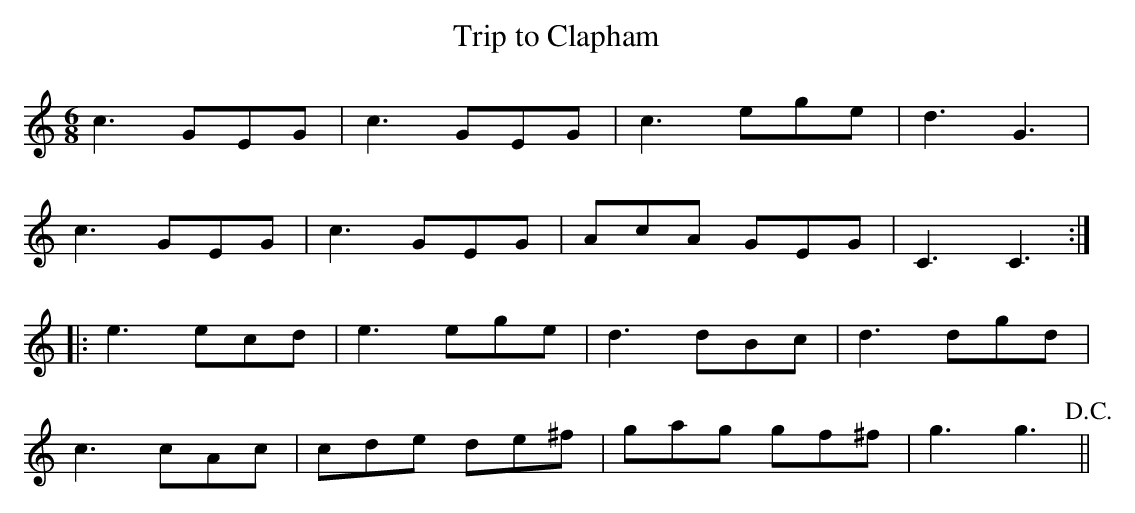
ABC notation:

X:1
T:Trip to Clapham
M:6/8
L:1/8
K:C
c3 GEG|c3 GEG|c3 ege|d3 G3|
c3 GEG|c3 GEG|AcA GEG|C3 C3:|
|:e3 ecd|e3 ege|d3 dBc|d3 dgd|
c3 cAc |cde de^f|gag gf^f|g3 g3!D.C.!||
